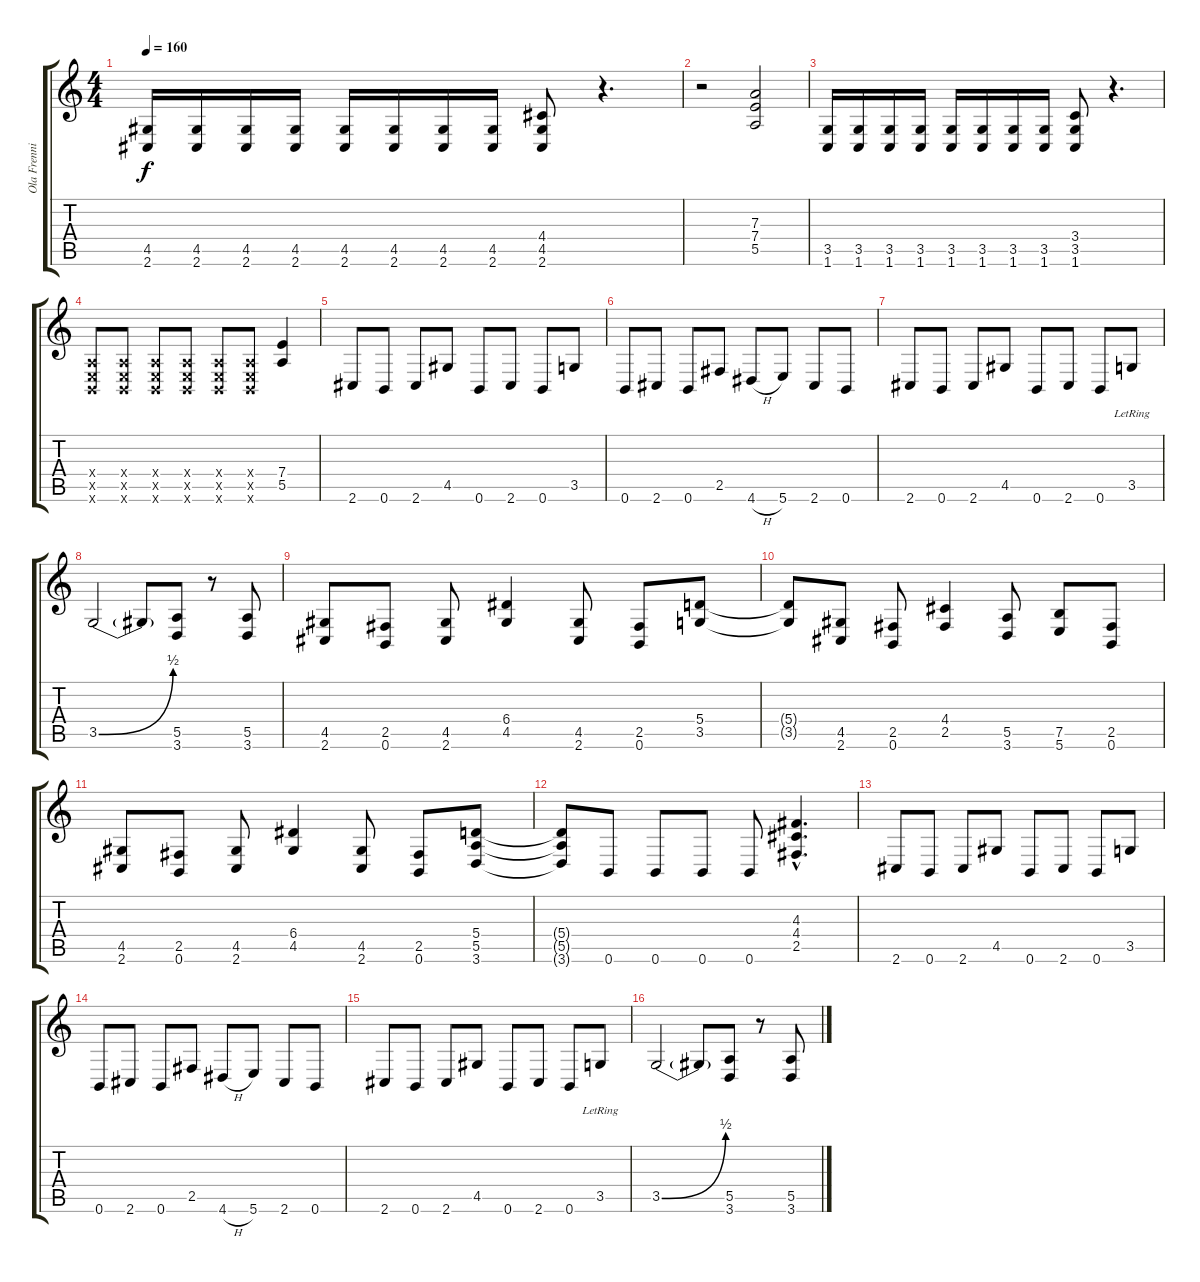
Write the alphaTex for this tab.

\track ("Ola Frenning" "Ola Frenni") {instrument distortionguitar}
\staff {score tabs}
\tuning (B3 Gb3 D3 A2 E2 B1) {hide}
\ts (4 4)
\tempo 160
\clef g2
\ks c
(4.5 2.6).16{dy f} (4.5 2.6).16 (4.5 2.6).16 (4.5 2.6).16 (4.5 2.6).16 (4.5 2.6).16 (4.5 2.6).16 (4.5 2.6).16 (4.4 4.5 2.6).8 r.4{d} |
r.2 (7.3 7.4 5.5).2 |
(3.5 1.6).16 (3.5 1.6).16 (3.5 1.6).16 (3.5 1.6).16 (3.5 1.6).16 (3.5 1.6).16 (3.5 1.6).16 (3.5 1.6).16 (3.4 3.5 1.6).8 r.4{d} |
(0.4{x} 0.5{x} 0.6{x}).8 (0.4{x} 0.5{x} 0.6{x}).8 (0.4{x} 0.5{x} 0.6{x}).8 (0.4{x} 0.5{x} 0.6{x}).8 (0.4{x} 0.5{x} 0.6{x}).8 (0.4{x} 0.5{x} 0.6{x}).8 (7.4 5.5).4 |
2.6.8 0.6.8 2.6.8 4.5.8 0.6.8 2.6.8 0.6.8 3.5.8 |
0.6.8 2.6.8 0.6.8 2.5.8 4.6{h}.8 5.6.8 2.6.8 0.6.8 |
2.6.8 0.6.8 2.6.8 4.5.8 0.6.8 2.6.8 0.6.8 3.5{lr}.8 |
3.5{be (bend 0 0 60 2)}.2 3.5{t}.8 (5.5 3.6).8 r.8 (5.5 3.6).8 |
(4.5 2.6).8 (2.5 0.6).8 (4.5 2.6).8 (6.4 4.5).4 (4.5 2.6).8 (2.5 0.6).8 (5.4 3.5).8 |
(5.4{t} 3.5{t}).8 (4.5 2.6).8 (2.5 0.6).8 (4.4 2.5).4 (5.5 3.6).8 (7.5 5.6).8 (2.5 0.6).8 |
(4.5 2.6).8 (2.5 0.6).8 (4.5 2.6).8 (6.4 4.5).4 (4.5 2.6).8 (2.5 0.6).8 (5.4 5.5 3.6).8 |
(5.4{t} 5.5{t} 3.6{t}).8 0.6.8 0.6.8 0.6.8 0.6.8 (4.3{hac} 4.4{hac} 2.5{hac}).4{d} |
2.6.8 0.6.8 2.6.8 4.5.8 0.6.8 2.6.8 0.6.8 3.5.8 |
0.6.8 2.6.8 0.6.8 2.5.8 4.6{h}.8 5.6.8 2.6.8 0.6.8 |
2.6.8 0.6.8 2.6.8 4.5.8 0.6.8 2.6.8 0.6.8 3.5{lr}.8 |
3.5{be (bend 0 0 60 2)}.2 3.5{t}.8 (5.5 3.6).8 r.8 (5.5 3.6).8
